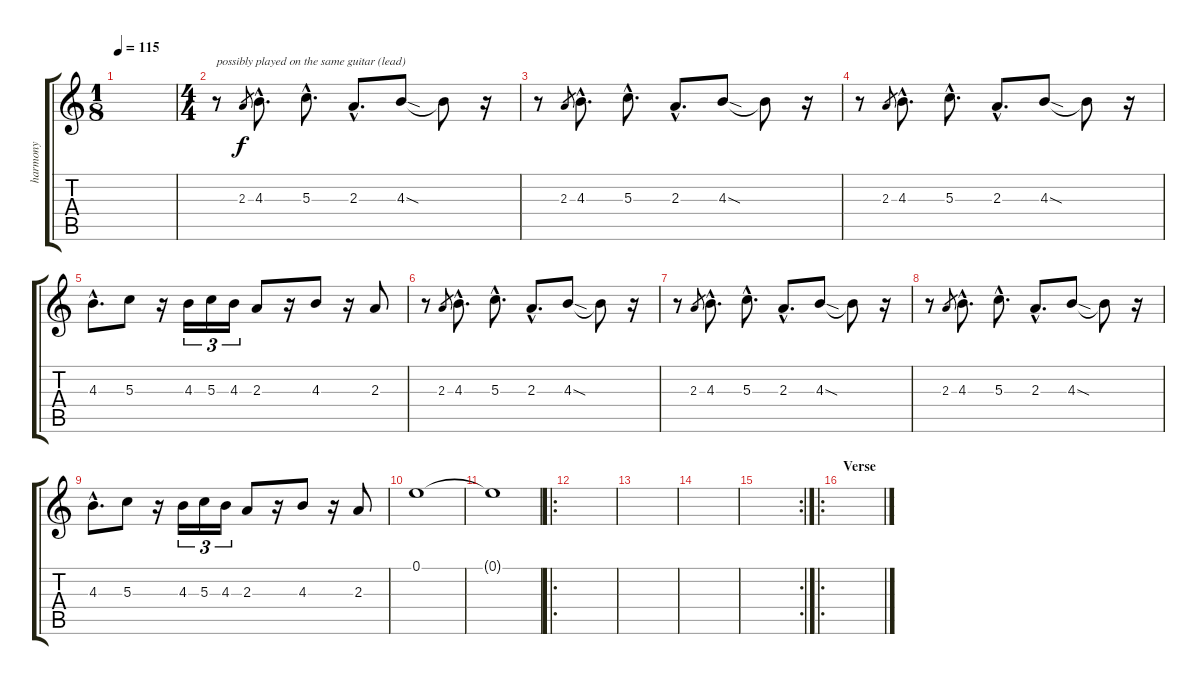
\track ("harmony" "harmony") {instrument distortionguitar}
\staff {score tabs}
\tuning (E4 B3 G3 D3 A2 E2) {hide}
\ts (1 8)
\tempo 115
\clef g2
\ks c
|
\ts (4 4)
r.8{txt "possibly played on the same guitar (lead)"} 2.3.8{gr} 4.3{hac}.8{d} 5.3{hac}.8{d} 2.3{hac}.8{d} 4.3{sod}.8 4.3{t}.8 r.16 |
r.8 2.3.8{gr} 4.3{hac}.8{d} 5.3{hac}.8{d} 2.3{hac}.8{d} 4.3{sod}.8 4.3{t}.8 r.16 |
r.8 2.3.8{gr} 4.3{hac}.8{d} 5.3{hac}.8{d} 2.3{hac}.8{d} 4.3{sod}.8 4.3{t}.8 r.16 |
4.3{hac}.8{d} 5.3.8 r.16 4.3.16{tu (3 2)} 5.3.16{tu (3 2)} 4.3.16{tu (3 2)} 2.3.8 r.16 4.3.8 r.16 2.3.8 |
\section ("" "")
r.8 2.3.8{gr} 4.3{hac}.8{d} 5.3{hac}.8{d} 2.3{hac}.8{d} 4.3{sod}.8 4.3{t}.8 r.16 |
r.8 2.3.8{gr} 4.3{hac}.8{d} 5.3{hac}.8{d} 2.3{hac}.8{d} 4.3{sod}.8 4.3{t}.8 r.16 |
r.8 2.3.8{gr} 4.3{hac}.8{d} 5.3{hac}.8{d} 2.3{hac}.8{d} 4.3{sod}.8 4.3{t}.8 r.16 |
4.3{hac}.8{d} 5.3.8 r.16 4.3.16{tu (3 2)} 5.3.16{tu (3 2)} 4.3.16{tu (3 2)} 2.3.8 r.16 4.3.8 r.16 2.3.8 |
0.1.1{volume 13} |
0.1{t}.1 |
\ro
\section ("" "")
|
|
|
\rc 2
|
\ro
\section ("" "Verse")
